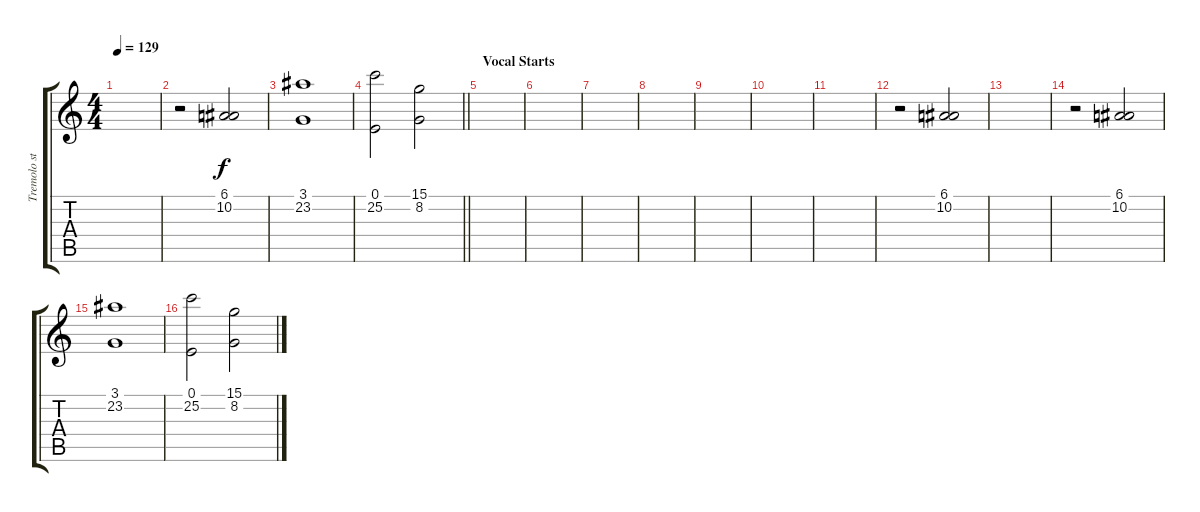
\track ("Tremolo strings" "Tremolo st") {instrument tremolostrings}
\staff {score tabs}
\tuning (E4 B3 G3 D3 A2 E2) {hide}
\ts (4 4)
\tempo 129
\clef g2
\ks c
|
r.2 (6.1 10.2).2 |
(3.1 23.2).1 |
\barLineRight lightlight
(0.1 25.2).2 (15.1 8.2).2 |
\section ("" "Vocal Starts")
|
|
|
|
|
|
|
r.2 (6.1 10.2).2 |
|
r.2 (6.1 10.2).2 |
(3.1 23.2).1 |
(0.1 25.2).2 (15.1 8.2).2
